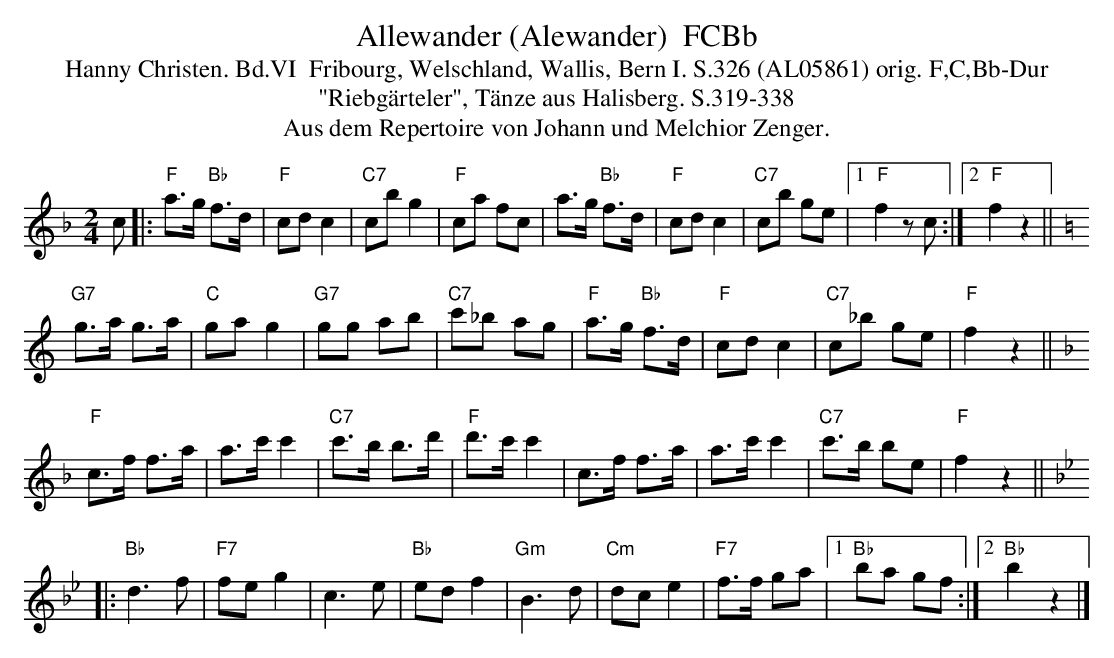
X:1
T: Allewander (Alewander)  FCBb
T:Hanny Christen. Bd.VI  Fribourg, Welschland, Wallis, Bern I. S.326 (AL05861) orig. F,C,Bb-Dur
T: "Riebg\"arteler", T\"anze aus Halisberg. S.319-338
T: Aus dem Repertoire von Johann und Melchior Zenger.
M:2/4
L:1/8
K:F %%MIDI gchordon
c|: "F"a>g "Bb"f>d | "F"cdc2 | "C7"cbg2 | "F"ca fc | a>g "Bb"f>d | "F"cdc2 | "C7"cb ge |1 "F"f2zc :|2 "F"f2z2 || [K:C]
"G7"g>a g>a | "C"gag2 | "G7"gg ab | "C7"c'_b ag | "F"a>g "Bb"f>d | "F"cdc2 | "C7"c_b ge | "F"f2z2 || [K:F]
"F"c>f f>a | a>c'c'2 | "C7"c'>b b>d' | "F"d'>c'c'2 | c>f f>a | a>c'c'2 | "C7"c'>b be | "F"f2z2 || [K:Bb]
|: "Bb"d3f | "F7"feg2 | c3e | "Bb"edf2 | "Gm"B3d | "Cm"dce2 | "F7"f>f ga |1 "Bb"ba gf :|2 "Bb"b2z2 |]
